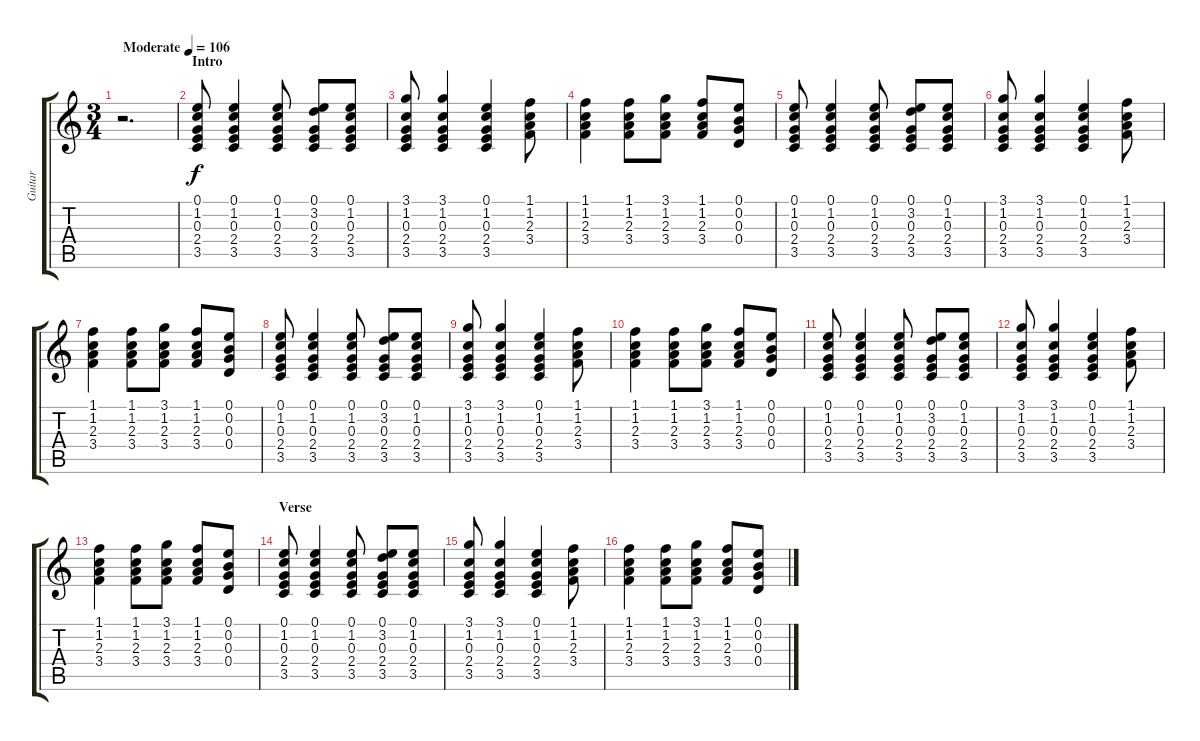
\track ("Guitar" "Guitar") {instrument acousticguitarsteel}
\staff {score tabs}
\tuning (E4 B3 G3 D3 A2 E2) {hide}
\ts (3 4)
\tempo (106 "Moderate")
\clef g2
\ks c
r.2{d dy f instrument acousticguitarsteel} |
\section ("" "Intro")
(0.1 1.2 0.3 2.4 3.5).8 (0.1 1.2 0.3 2.4 3.5).4 (0.1 1.2 0.3 2.4 3.5).8 (0.1 3.2 0.3 2.4 3.5).8 (0.1 1.2 0.3 2.4 3.5).8 |
(3.1 1.2 0.3 2.4 3.5).8 (3.1 1.2 0.3 2.4 3.5).4 (0.1 1.2 0.3 2.4 3.5).4 (1.1 1.2 2.3 3.4).8 |
(1.1 1.2 2.3 3.4).4 (1.1 1.2 2.3 3.4).8 (3.1 1.2 2.3 3.4).8 (1.1 1.2 2.3 3.4).8 (0.1 0.2 0.3 0.4).8 |
(0.1 1.2 0.3 2.4 3.5).8 (0.1 1.2 0.3 2.4 3.5).4 (0.1 1.2 0.3 2.4 3.5).8 (0.1 3.2 0.3 2.4 3.5).8 (0.1 1.2 0.3 2.4 3.5).8 |
(3.1 1.2 0.3 2.4 3.5).8 (3.1 1.2 0.3 2.4 3.5).4 (0.1 1.2 0.3 2.4 3.5).4 (1.1 1.2 2.3 3.4).8 |
(1.1 1.2 2.3 3.4).4 (1.1 1.2 2.3 3.4).8 (3.1 1.2 2.3 3.4).8 (1.1 1.2 2.3 3.4).8 (0.1 0.2 0.3 0.4).8 |
(0.1 1.2 0.3 2.4 3.5).8 (0.1 1.2 0.3 2.4 3.5).4 (0.1 1.2 0.3 2.4 3.5).8 (0.1 3.2 0.3 2.4 3.5).8 (0.1 1.2 0.3 2.4 3.5).8 |
(3.1 1.2 0.3 2.4 3.5).8 (3.1 1.2 0.3 2.4 3.5).4 (0.1 1.2 0.3 2.4 3.5).4 (1.1 1.2 2.3 3.4).8 |
(1.1 1.2 2.3 3.4).4 (1.1 1.2 2.3 3.4).8 (3.1 1.2 2.3 3.4).8 (1.1 1.2 2.3 3.4).8 (0.1 0.2 0.3 0.4).8 |
(0.1 1.2 0.3 2.4 3.5).8 (0.1 1.2 0.3 2.4 3.5).4 (0.1 1.2 0.3 2.4 3.5).8 (0.1 3.2 0.3 2.4 3.5).8 (0.1 1.2 0.3 2.4 3.5).8 |
(3.1 1.2 0.3 2.4 3.5).8 (3.1 1.2 0.3 2.4 3.5).4 (0.1 1.2 0.3 2.4 3.5).4 (1.1 1.2 2.3 3.4).8 |
(1.1 1.2 2.3 3.4).4 (1.1 1.2 2.3 3.4).8 (3.1 1.2 2.3 3.4).8 (1.1 1.2 2.3 3.4).8 (0.1 0.2 0.3 0.4).8 |
\section ("" "Verse")
(0.1 1.2 0.3 2.4 3.5).8 (0.1 1.2 0.3 2.4 3.5).4 (0.1 1.2 0.3 2.4 3.5).8 (0.1 3.2 0.3 2.4 3.5).8 (0.1 1.2 0.3 2.4 3.5).8 |
(3.1 1.2 0.3 2.4 3.5).8 (3.1 1.2 0.3 2.4 3.5).4 (0.1 1.2 0.3 2.4 3.5).4 (1.1 1.2 2.3 3.4).8 |
(1.1 1.2 2.3 3.4).4 (1.1 1.2 2.3 3.4).8 (3.1 1.2 2.3 3.4).8 (1.1 1.2 2.3 3.4).8 (0.1 0.2 0.3 0.4).8
